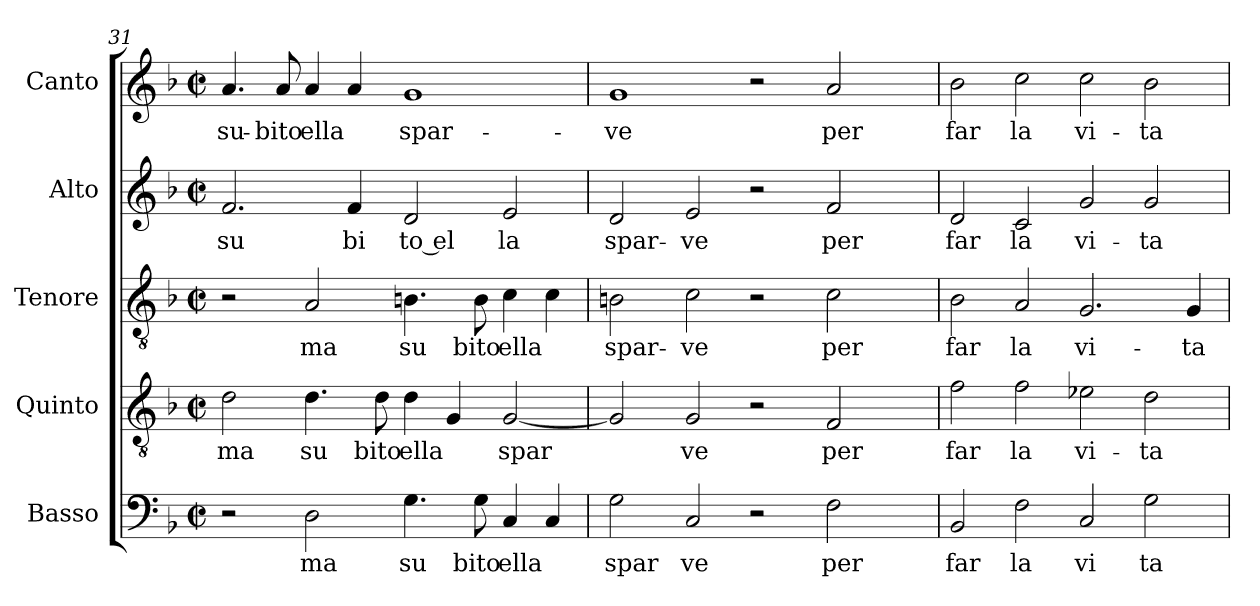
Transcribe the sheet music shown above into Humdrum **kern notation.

**kern	**text	**kern	**text	**kern	**text	**kern	**text	**kern	**text
*part5	*part5	*part4	*part4	*part3	*part3	*part2	*part2	*part1	*part1
*staff5	*staff5	*staff4	*staff4	*staff3	*staff3	*staff2	*staff2	*staff1	*staff1
*I"Basso	*	*I"Quinto	*	*I"Tenore	*	*I"Alto	*	*I"Canto	*
*clefF4	*	*clefGv2	*	*clefGv2	*	*clefG2	*	*clefG2	*
*k[b-]	*	*k[b-]	*	*k[b-]	*	*k[b-]	*	*k[b-]	*
*F:	*	*F:	*	*F:	*	*F:	*	*F:	*
*M2/2	*	*M2/2	*	*M2/2	*	*M2/2	*	*M2/2	*
*met(c|)	*	*met(c|)	*	*met(c|)	*	*met(c|)	*	*met(c|)	*
=31	=31	=31	=31	=31	=31	=31	=31	=31	=31
!	!	!	!LO:LY:b:cj	!	!	!	!LO:LY:b:cj	!	!LO:LY:b:cj
2r	.	2d\	ma	2r	.	2.f/	su	4.a/	su-
!	!	!	!	!	!	!	!	!	!LO:LY:b
.	.	.	.	.	.	.	.	8a/	-bito
!	!LO:LY:b:cj	!	!LO:LY:b:cj	!	!LO:LY:b:cj	!	!	!	!LO:LY:b
2D\	ma	4.d\	su	2A/	ma	.	.	4a/	ella
!	!	!	!	!	!	!	!LO:LY:b:cj	!	!
.	.	.	.	.	.	4f/	bi	4a/	.
!	!	!	!LO:LY:b	!	!	!	!	!	!
.	.	8d\	bito	.	.	.	.	.	.
!	!LO:LY:b:cj	!	!LO:LY:b	!	!LO:LY:b:cj	!	!LO:LY:b:rj	!	!LO:LY:b:cj
4.G\	su	4d\	ella	4.Bn\	su	2d/	to el	1g	spar-
.	.	4G/	.	.	.	.	.	.	.
!	!LO:LY:b	!	!	!	!LO:LY:b	!	!	!	!
8G\	bito	.	.	8B\	bito	.	.	.	.
!	!LO:LY:b	!	!LO:LY:b	!	!LO:LY:b	!	!LO:LY:b:cj	!	!
4C/	ella	[>2G/	spar	4c\	ella	2e/	la	.	.
4C/	.	.	.	4c\	.	.	.	.	.
!!LO:PB:g=z
=32	=32	=32	=32	=32	=32	=32	=32	=32	=32
!	!LO:LY:b:cj	!	!	!	!LO:LY:b:cj	!	!LO:LY:b:cj	!	!LO:LY:b:cj
*	*	*^	*	*	*	*	*	*	*
2G\	spar	2G/]	32.ryy	.	2B\	spar-	2d/	spar-	1g	-ve
.	.	.	1ryy	.	.	.	.	.	.	.
!	!LO:LY:b:cj	!	!	!LO:LY:b:cj	!	!LO:LY:b:cj	!	!LO:LY:b:cj	!	!
2C/	ve	2G/	.	ve	2c\	-ve	2e/	-ve	.	.
2r	.	2r	.	.	2r	.	2r	.	2r	.
.	.	.	2ryy	.	.	.	.	.	.	.
!	!LO:LY:b:cj	!	!	!LO:LY:b:cj	!	!LO:LY:b:cj	!	!LO:LY:b:cj	!	!LO:LY:b:cj
2F\	per	2F/	.	per	2c\	per	2f/	per	2a/	per
.	.	.	4ryy	.	.	.	.	.	.	.
.	.	.	8ryy	.	.	.	.	.	.	.
.	.	.	16ryy	.	.	.	.	.	.	.
.	.	.	64ryy	.	.	.	.	.	.	.
=33	=33	=33	=33	=33	=33	=33	=33	=33	=33	=33
!	!LO:LY:b:cj	!	!	!LO:LY:b:cj	!	!LO:LY:b:cj	!	!LO:LY:b:cj	!	!LO:LY:b:cj
*	*	*v	*v	*	*	*	*	*	*	*
2BB-/	far	2f\	far	2B-\	far	2d/	far	2b-\	far
!	!LO:LY:b:cj	!	!LO:LY:b:cj	!	!LO:LY:b:cj	!	!LO:LY:b:cj	!	!LO:LY:b:cj
2F\	la	2f\	la	2A/	la	2c/	la	2cc\	la
!	!LO:LY:b:cj	!	!LO:LY:b:cj	!	!LO:LY:b:cj	!	!LO:LY:b:cj	!	!LO:LY:b:cj
2C/	vi	2e-X\	vi-	2.G/	vi-	2g/	vi-	2cc\	vi-
!	!LO:LY:b:cj	!	!LO:LY:b:cj	!	!	!	!LO:LY:b:cj	!	!LO:LY:b:cj
2G\	ta	2d\	-ta	.	.	2g/	-ta	2b-\	-ta
!	!	!	!	!	!LO:LY:b:cj	!	!	!	!
.	.	.	.	4G/	-ta	.	.	.	.
=	=	=	=	=	=	=	=	=	=
*-	*-	*-	*-	*-	*-	*-	*-	*-	*-
